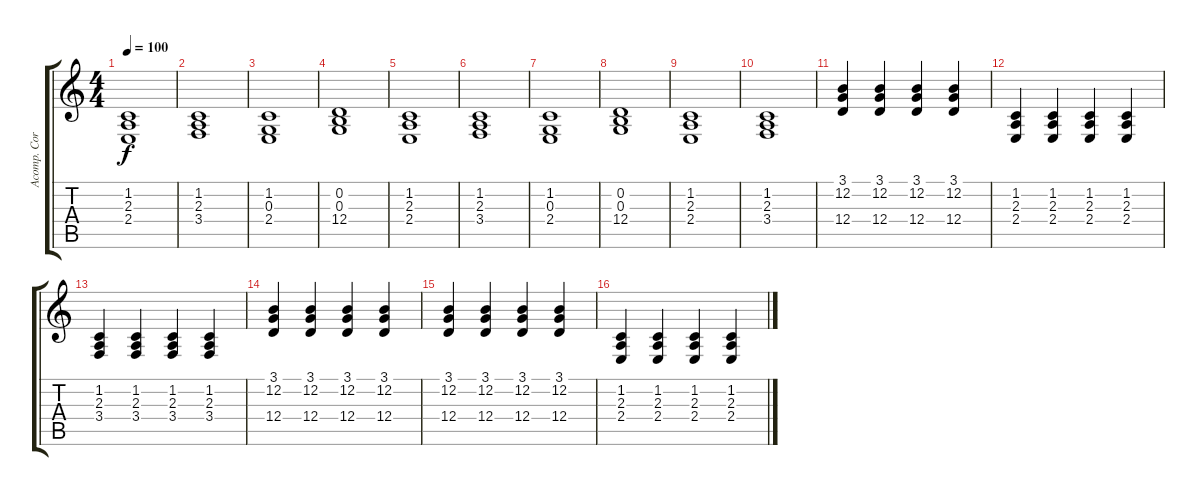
\track ("Acomp. Cordas" "Acomp. Cor") {instrument stringensemble1}
\staff {score tabs}
\tuning (E4 B3 G3 D3 A2 E2) {hide}
\ts (4 4)
\tempo 100
\clef g2
\ks c
(1.2 2.3 2.4).1{dy f} |
(1.2 2.3 3.4).1 |
(1.2 0.3 2.4).1 |
(0.2 0.3 12.4).1 |
(1.2 2.3 2.4).1 |
(1.2 2.3 3.4).1 |
(1.2 0.3 2.4).1 |
(0.2 0.3 12.4).1 |
(1.2 2.3 2.4).1 |
(1.2 2.3 3.4).1 |
(3.1 12.2 12.4).4 (3.1 12.2 12.4).4 (3.1 12.2 12.4).4 (3.1 12.2 12.4).4 |
(1.2 2.3 2.4).4 (1.2 2.3 2.4).4 (1.2 2.3 2.4).4 (1.2 2.3 2.4).4 |
(1.2 2.3 3.4).4 (1.2 2.3 3.4).4 (1.2 2.3 3.4).4 (1.2 2.3 3.4).4 |
(3.1 12.2 12.4).4 (3.1 12.2 12.4).4 (3.1 12.2 12.4).4 (3.1 12.2 12.4).4 |
(3.1 12.2 12.4).4 (3.1 12.2 12.4).4 (3.1 12.2 12.4).4 (3.1 12.2 12.4).4 |
(1.2 2.3 2.4).4 (1.2 2.3 2.4).4 (1.2 2.3 2.4).4 (1.2 2.3 2.4).4
